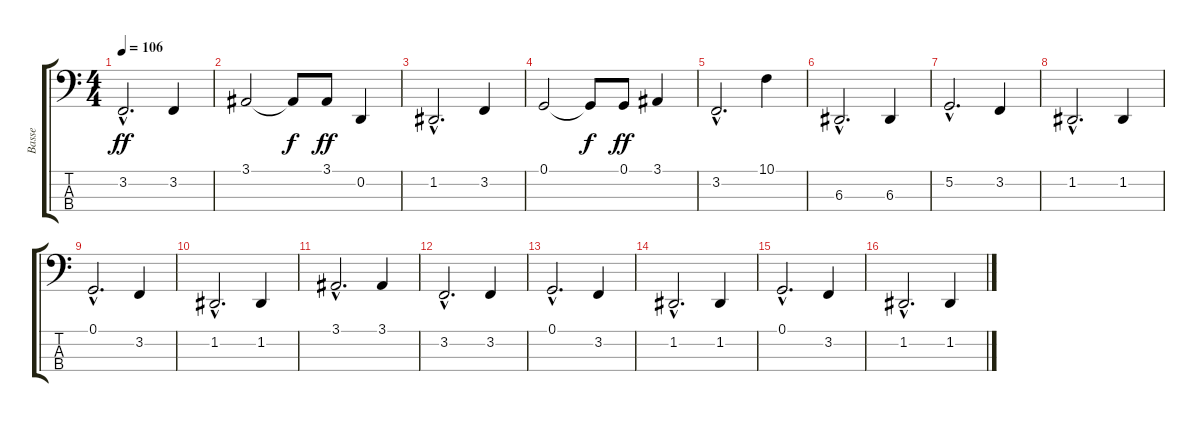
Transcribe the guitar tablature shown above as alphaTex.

\track ("Basse" "Basse") {instrument electricbassfinger}
\staff {score tabs}
\tuning (G1 D1 A0 E0) {hide}
\ts (4 4)
\tempo 106
\clef f4
\ks c
3.2{hac}.2{d dy ff} 3.2.4 |
3.1.2 3.1{t}.8{dy f} 3.1.8{dy ff} 0.2.4 |
1.2{hac}.2{d} 3.2.4 |
0.1.2 0.1{t}.8{dy f} 0.1.8{dy ff} 3.1.4 |
3.2{hac}.2{d} 10.1.4 |
6.3{hac}.2{d} 6.3.4 |
5.2{hac}.2{d} 3.2.4 |
1.2{hac}.2{d} 1.2.4 |
0.1{hac}.2{d} 3.2.4 |
1.2{hac}.2{d} 1.2.4 |
3.1{hac}.2{d} 3.1.4 |
3.2{hac}.2{d} 3.2.4 |
0.1{hac}.2{d} 3.2.4 |
1.2{hac}.2{d} 1.2.4 |
0.1{hac}.2{d} 3.2.4 |
1.2{hac}.2{d} 1.2.4
